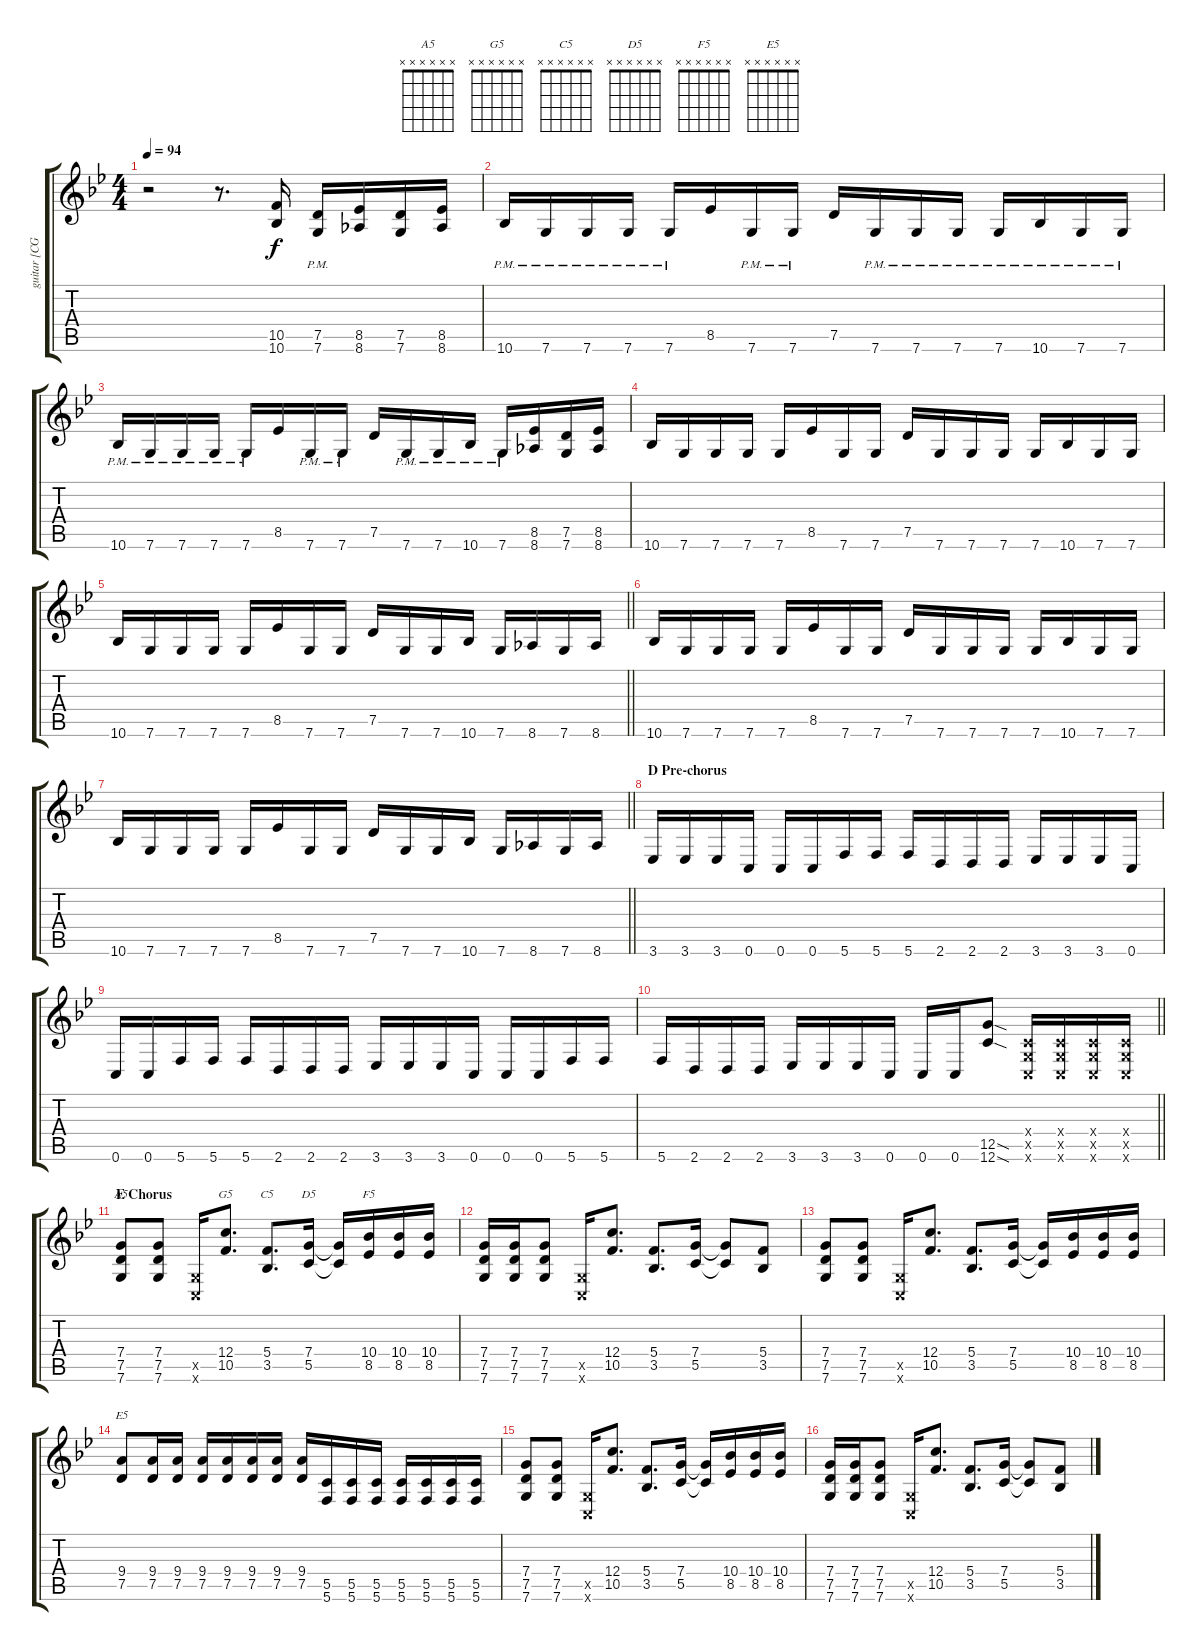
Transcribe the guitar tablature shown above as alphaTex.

\track ("guitar [CGCFAD]" "guitar [CG") {instrument distortionguitar}
\staff {score tabs}
\tuning (D4 A3 F3 C3 G2 C2) {hide}
\chord ("A5" x x x x x x)
\chord ("G5" x x x x x x)
\chord ("C5" x x x x x x)
\chord ("D5" x x x x x x)
\chord ("F5" x x x x x x)
\chord ("E5" x x x x x x)
\ts (4 4)
\tempo 94
\clef g2
\ks gminor
r.2{dy f} r.8{d} (10.5 10.6).16 (7.5{pm} 7.6{pm}).16 (8.5 8.6).16 (7.5 7.6).16 (8.5 8.6).16 |
10.6{pm}.16 7.6{pm}.16 7.6{pm}.16 7.6{pm}.16 7.6{pm}.16 8.5.16 7.6{pm}.16 7.6{pm}.16 7.5.16 7.6{pm}.16 7.6{pm}.16 7.6{pm}.16 7.6{pm}.16 10.6{pm}.16 7.6{pm}.16 7.6{pm}.16 |
10.6{pm}.16 7.6{pm}.16 7.6{pm}.16 7.6{pm}.16 7.6{pm}.16 8.5.16 7.6{pm}.16 7.6{pm}.16 7.5.16 7.6{pm}.16 7.6{pm}.16 10.6{pm}.16 7.6{pm}.16 (8.5 8.6).16 (7.5 7.6).16 (8.5 8.6).16 |
10.6.16 7.6.16 7.6.16 7.6.16 7.6.16 8.5.16 7.6.16 7.6.16 7.5.16 7.6.16 7.6.16 7.6.16 7.6.16 10.6.16 7.6.16 7.6.16 |
\barLineRight lightlight
10.6.16 7.6.16 7.6.16 7.6.16 7.6.16 8.5.16 7.6.16 7.6.16 7.5.16 7.6.16 7.6.16 10.6.16 7.6.16 8.6.16 7.6.16 8.6.16 |
10.6.16 7.6.16 7.6.16 7.6.16 7.6.16 8.5.16 7.6.16 7.6.16 7.5.16 7.6.16 7.6.16 7.6.16 7.6.16 10.6.16 7.6.16 7.6.16 |
\barLineRight lightlight
10.6.16 7.6.16 7.6.16 7.6.16 7.6.16 8.5.16 7.6.16 7.6.16 7.5.16 7.6.16 7.6.16 10.6.16 7.6.16 8.6.16 7.6.16 8.6.16 |
\section ("" "D Pre-chorus")
3.6.16 3.6.16 3.6.16 0.6.16 0.6.16 0.6.16 5.6.16 5.6.16 5.6.16 2.6.16 2.6.16 2.6.16 3.6.16 3.6.16 3.6.16 0.6.16 |
0.6.16 0.6.16 5.6.16 5.6.16 5.6.16 2.6.16 2.6.16 2.6.16 3.6.16 3.6.16 3.6.16 0.6.16 0.6.16 0.6.16 5.6.16 5.6.16 |
\barLineRight lightlight
5.6.16 2.6.16 2.6.16 2.6.16 3.6.16 3.6.16 3.6.16 0.6.16 0.6.16 0.6.16 (12.5{sod} 12.6{sod}).8 (0.4{x} 0.5{x} 0.6{x}).16 (0.4{x} 0.5{x} 0.6{x}).16 (0.4{x} 0.5{x} 0.6{x}).16 (0.4{x} 0.5{x} 0.6{x}).16 |
\section ("" "E Chorus")
(7.4 7.5 7.6).8{ch "A5"} (7.4 7.5 7.6).8 (0.5{x} 0.6{x}).16 (12.4 10.5).8{d ch "G5"} (5.4 3.5).8{d ch "C5"} (7.4 5.5).16{ch "D5"} (7.4{t} 5.5{t}).16 (10.4 8.5).16{ch "F5"} (10.4 8.5).16 (10.4 8.5).16 |
(7.4 7.5 7.6).16 (7.4 7.5 7.6).16 (7.4 7.5 7.6).8 (0.5{x} 0.6{x}).16 (12.4 10.5).8{d} (5.4 3.5).8{d} (7.4 5.5).16 (7.4{t} 5.5{t}).8 (5.4 3.5).8 |
(7.4 7.5 7.6).8 (7.4 7.5 7.6).8 (0.5{x} 0.6{x}).16 (12.4 10.5).8{d} (5.4 3.5).8{d} (7.4 5.5).16 (7.4{t} 5.5{t}).16 (10.4 8.5).16 (10.4 8.5).16 (10.4 8.5).16 |
(9.4 7.5).8{ch "E5"} (9.4 7.5).16 (9.4 7.5).16 (9.4 7.5).16 (9.4 7.5).16 (9.4 7.5).16 (9.4 7.5).16 (9.4 7.5).16 (5.5 5.6).16 (5.5 5.6).16 (5.5 5.6).16 (5.5 5.6).16 (5.5 5.6).16 (5.5 5.6).16 (5.5 5.6).16 |
(7.4 7.5 7.6).8 (7.4 7.5 7.6).8 (0.5{x} 0.6{x}).16 (12.4 10.5).8{d} (5.4 3.5).8{d} (7.4 5.5).16 (7.4{t} 5.5{t}).16 (10.4 8.5).16 (10.4 8.5).16 (10.4 8.5).16 |
(7.4 7.5 7.6).16 (7.4 7.5 7.6).16 (7.4 7.5 7.6).8 (0.5{x} 0.6{x}).16 (12.4 10.5).8{d} (5.4 3.5).8{d} (7.4 5.5).16 (7.4{t} 5.5{t}).8 (5.4 3.5).8
